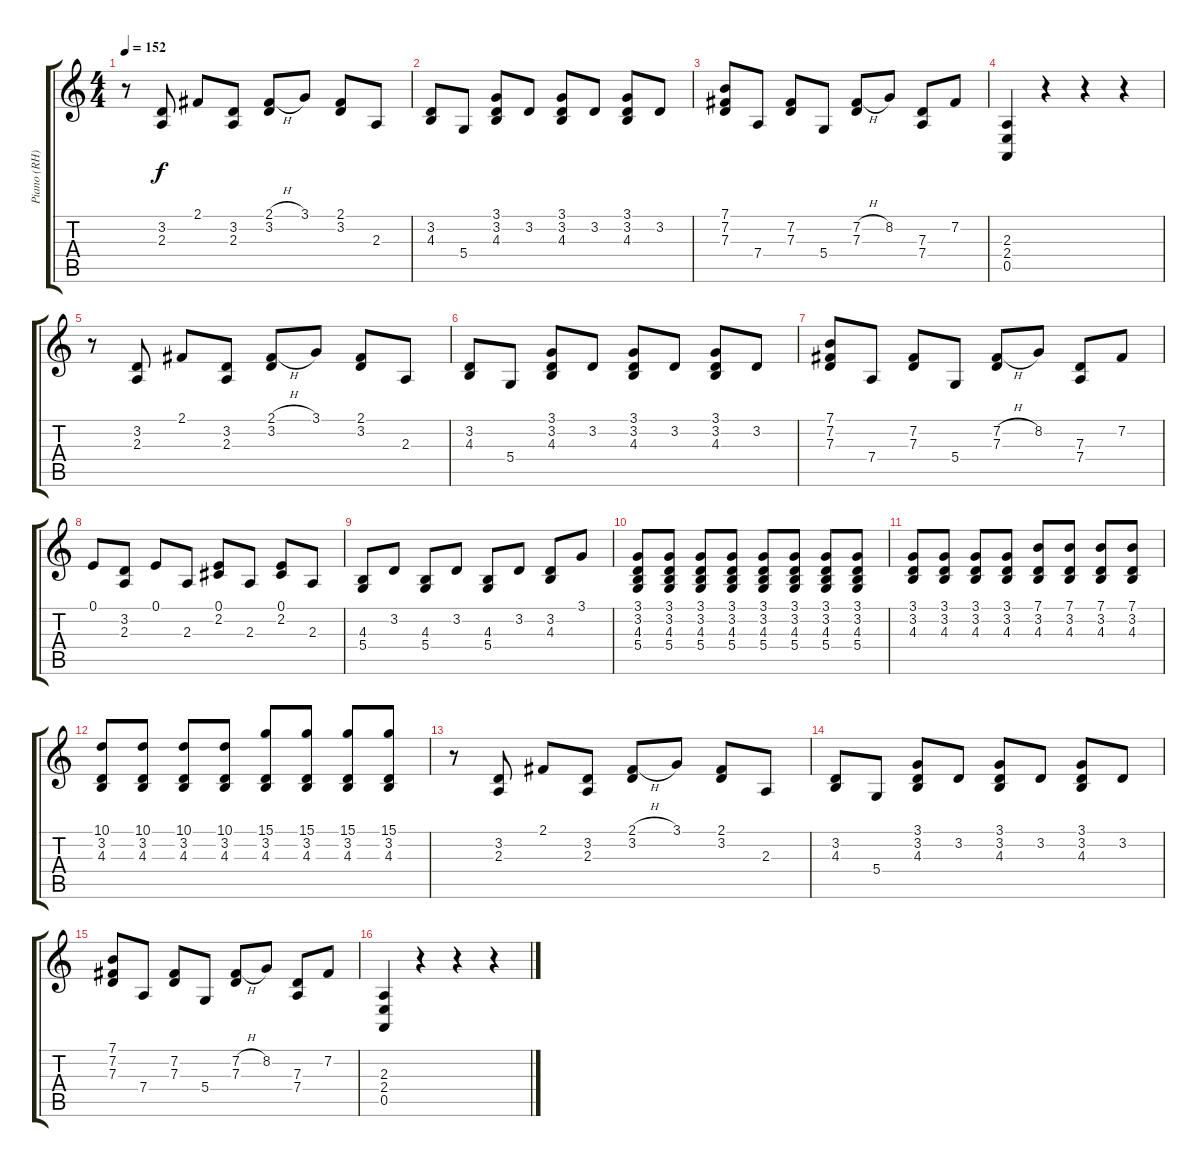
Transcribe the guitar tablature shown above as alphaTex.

\track ("Piano (RH)" "Piano (RH)") {instrument acousticgrandpiano}
\staff {score tabs}
\tuning (E4 B3 G3 D3 A2 E2) {hide}
\ts (4 4)
\tempo 152
\clef g2
\ks c
r.8{dy f} (3.2 2.3).8 2.1.8 (3.2 2.3).8 (2.1{h} 3.2).8 3.1.8 (2.1 3.2).8 2.3.8 |
(3.2 4.3).8 5.4.8 (3.1 3.2 4.3).8 3.2.8 (3.1 3.2 4.3).8 3.2.8 (3.1 3.2 4.3).8 3.2.8 |
(7.1 7.2 7.3).8 7.4.8 (7.2 7.3).8 5.4.8 (7.2{h} 7.3).8 8.2.8 (7.3 7.4).8 7.2.8 |
(2.3 2.4 0.5).4 r.4 r.4 r.4 |
r.8 (3.2 2.3).8 2.1.8 (3.2 2.3).8 (2.1{h} 3.2).8 3.1.8 (2.1 3.2).8 2.3.8 |
(3.2 4.3).8 5.4.8 (3.1 3.2 4.3).8 3.2.8 (3.1 3.2 4.3).8 3.2.8 (3.1 3.2 4.3).8 3.2.8 |
(7.1 7.2 7.3).8 7.4.8 (7.2 7.3).8 5.4.8 (7.2{h} 7.3).8 8.2.8 (7.3 7.4).8 7.2.8 |
0.1.8 (3.2 2.3).8 0.1.8 2.3.8 (0.1 2.2).8 2.3.8 (0.1 2.2).8 2.3.8 |
(4.3 5.4).8 3.2.8 (4.3 5.4).8 3.2.8 (4.3 5.4).8 3.2.8 (3.2 4.3).8 3.1.8 |
(3.1 3.2 4.3 5.4).8 (3.1 3.2 4.3 5.4).8 (3.1 3.2 4.3 5.4).8 (3.1 3.2 4.3 5.4).8 (3.1 3.2 4.3 5.4).8 (3.1 3.2 4.3 5.4).8 (3.1 3.2 4.3 5.4).8 (3.1 3.2 4.3 5.4).8 |
(3.1 3.2 4.3).8 (3.1 3.2 4.3).8 (3.1 3.2 4.3).8 (3.1 3.2 4.3).8 (7.1 3.2 4.3).8 (7.1 3.2 4.3).8 (7.1 3.2 4.3).8 (7.1 3.2 4.3).8 |
(10.1 3.2 4.3).8 (10.1 3.2 4.3).8 (10.1 3.2 4.3).8 (10.1 3.2 4.3).8 (15.1 3.2 4.3).8 (15.1 3.2 4.3).8 (15.1 3.2 4.3).8 (15.1 3.2 4.3).8 |
r.8 (3.2 2.3).8 2.1.8 (3.2 2.3).8 (2.1{h} 3.2).8 3.1.8 (2.1 3.2).8 2.3.8 |
(3.2 4.3).8 5.4.8 (3.1 3.2 4.3).8 3.2.8 (3.1 3.2 4.3).8 3.2.8 (3.1 3.2 4.3).8 3.2.8 |
(7.1 7.2 7.3).8 7.4.8 (7.2 7.3).8 5.4.8 (7.2{h} 7.3).8 8.2.8 (7.3 7.4).8 7.2.8 |
(2.3 2.4 0.5).4 r.4 r.4 r.4
